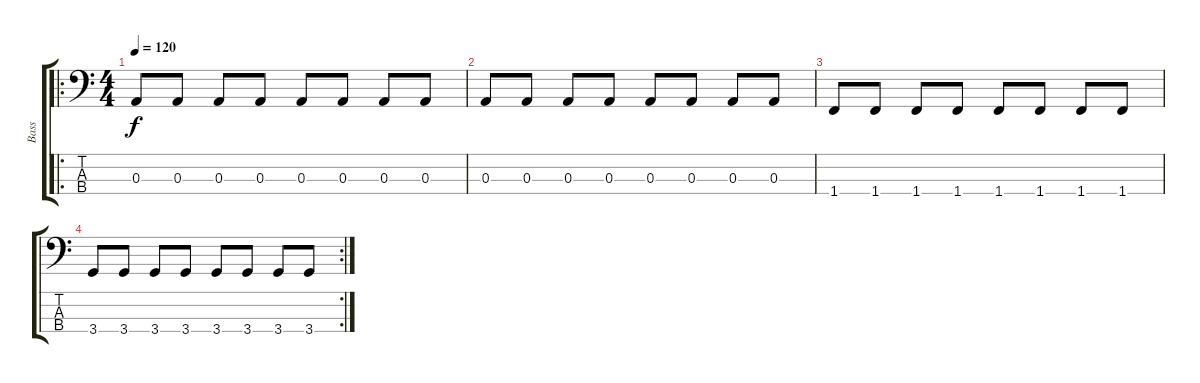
\track ("Bass" "Bass") {instrument electricbasspick}
\staff {score tabs}
\tuning (G2 D2 A1 E1) {hide}
\ro
\ts (4 4)
\tempo 120
\clef f4
\ks c
0.3.8{dy f instrument electricbasspick} 0.3.8 0.3.8 0.3.8 0.3.8 0.3.8 0.3.8 0.3.8 |
0.3.8 0.3.8 0.3.8 0.3.8 0.3.8 0.3.8 0.3.8 0.3.8 |
1.4.8 1.4.8 1.4.8 1.4.8 1.4.8 1.4.8 1.4.8 1.4.8 |
\rc 2
3.4.8 3.4.8 3.4.8 3.4.8 3.4.8 3.4.8 3.4.8 3.4.8
